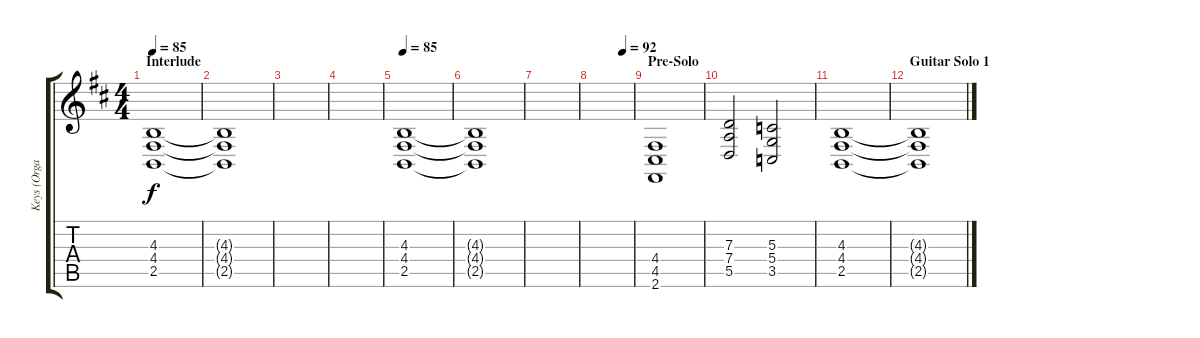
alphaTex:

\track ("Keys (Organ) - Chris Caffery" "Keys (Orga") {instrument churchorgan}
\staff {score tabs}
\tuning (E4 B3 G3 D3 A2 E2) {hide}
\ts (4 4)
\section ("" "Interlude")
\tempo 85
\clef g2
\ks d
(4.3 4.4 2.5).1{dy f volume 2} |
(4.3{t} 4.4{t} 2.5{t}).1 |
|
|
\tempo 85
(4.3 4.4 2.5).1{volume 2} |
(4.3{t} 4.4{t} 2.5{t}).1 |
|
\tempo (92 0.75)
|
\section ("" "Pre-Solo")
(4.4 4.5 2.6).1{volume 6} |
(7.3 7.4 5.5).2 (5.3 5.4 3.5).2 |
(4.3 4.4 2.5).1 |
\section ("" "Guitar Solo 1")
(4.3{t} 4.4{t} 2.5{t}).1
